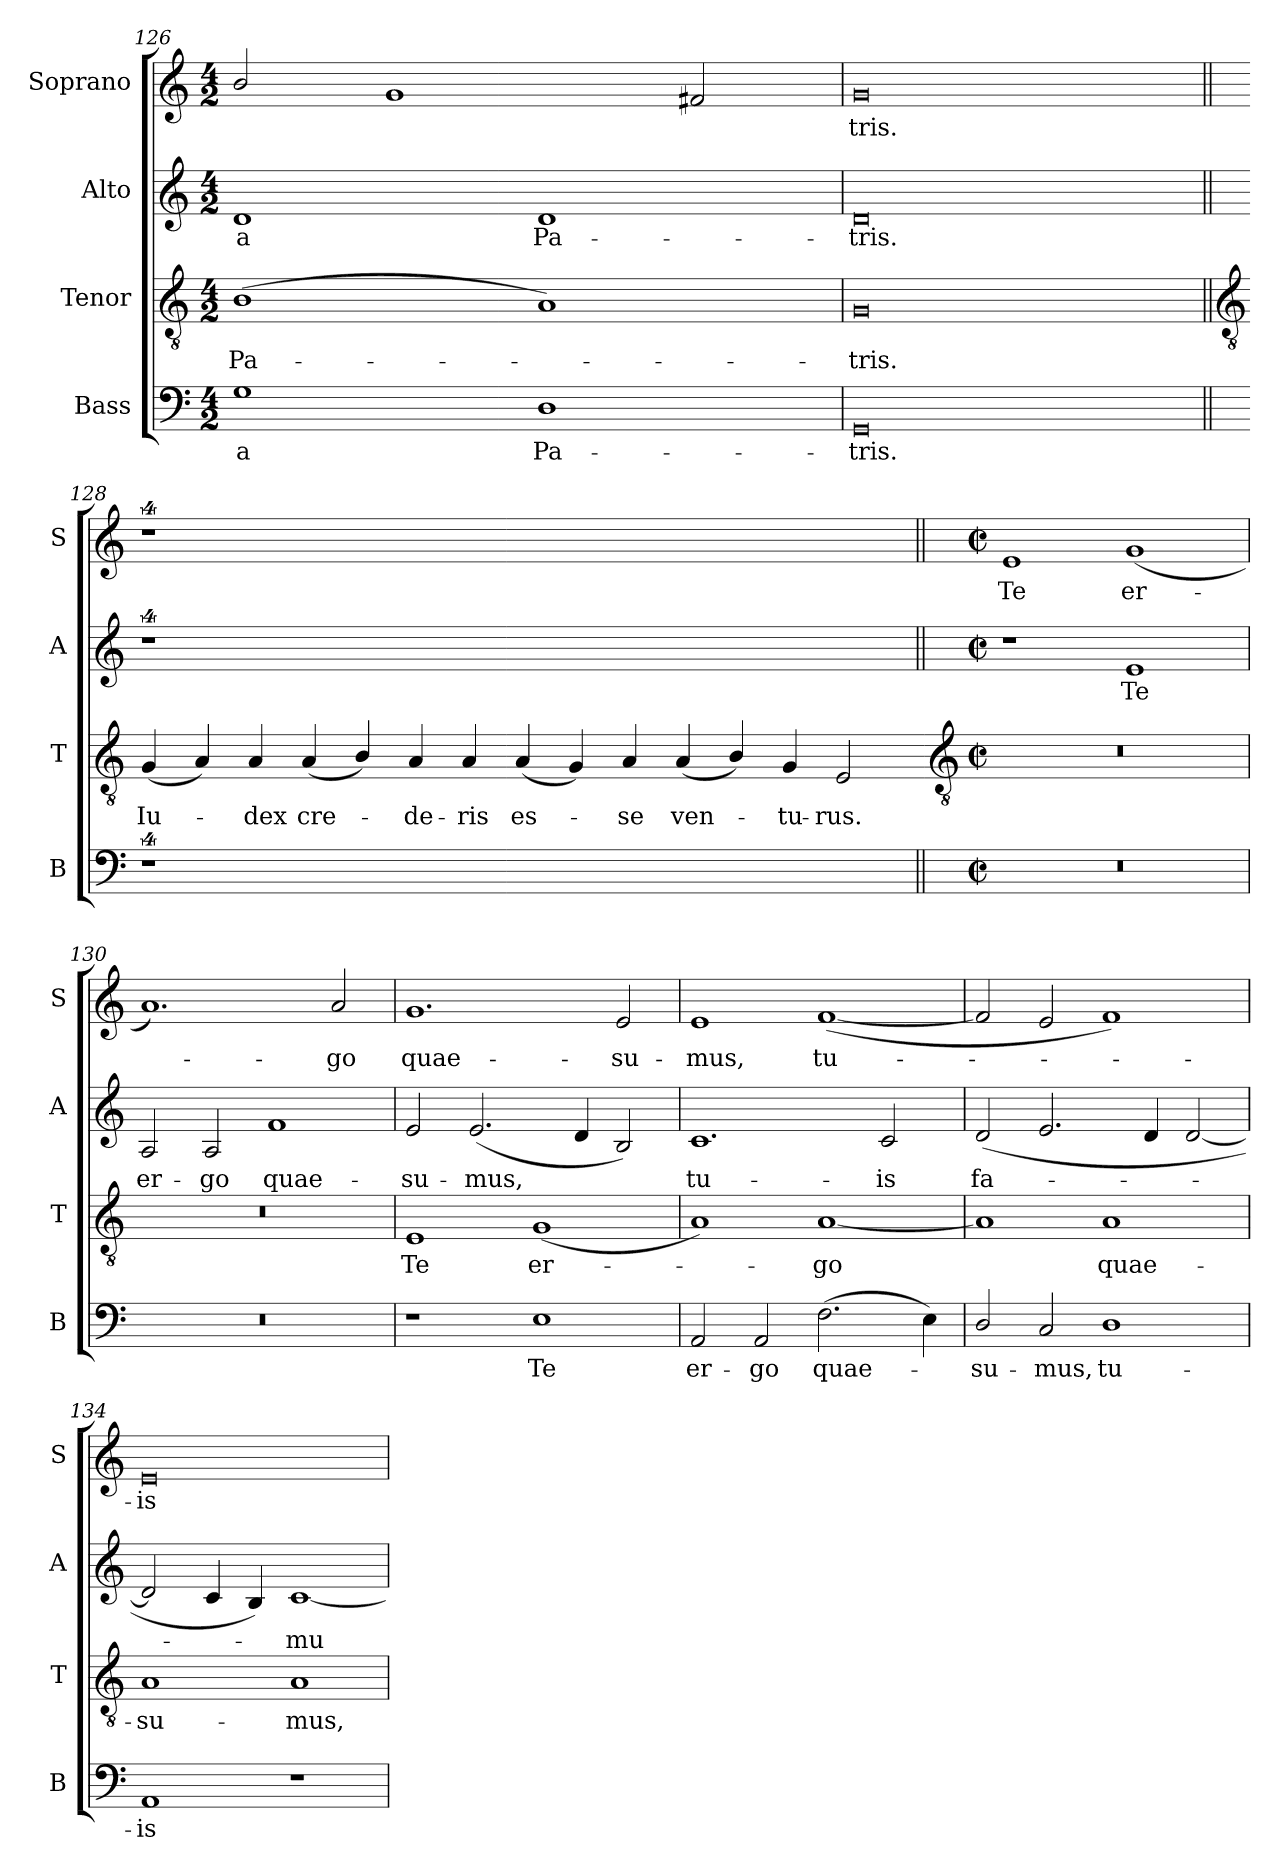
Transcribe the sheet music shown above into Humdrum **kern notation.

**kern	**text	**kern	**text	**kern	**text	**kern	**text
*part4	*part4	*part3	*part3	*part2	*part2	*part1	*part1
*staff4	*staff4	*staff3	*staff3	*staff2	*staff2	*staff1	*staff1
*I"Bass	*	*I"Tenor	*	*I"Alto	*	*I"Soprano	*
*I'B	*	*I'T	*	*I'A	*	*I'S	*
*clefF4	*	*clefGv2	*	*clefG2	*	*clefG2	*
*k[]	*	*k[]	*	*k[]	*	*k[]	*
*C:	*	*C:	*	*C:	*	*C:	*
*M4/2	*	*M4/2	*	*M4/2	*	*M4/2	*
=126	=126	=126	=126	=126	=126	=126	=126
!	!LO:LY:b	!	!LO:LY:b	!	!LO:LY:b	!	!
1G	a	(<1B	Pa-	1d	-a	2b/	.
.	.	.	.	.	.	1g	.
!	!LO:LY:b	!	!	!	!LO:LY:b	!	!
1D	Pa-	1A)	.	1d	Pa-	.	.
.	.	.	.	.	.	2f#	.
=127	=127	=127	=127	=127	=127	=127	=127
!	!LO:LY:b	!	!LO:LY:b	!	!LO:LY:b	!	!LO:LY:b
0GG	-tris.	0G	tris.	0d	-tris.	0g	tris.
!!LO:LB:g=z
=128||	=128||	=128||	=128||	=128||	=128||	=128||	=128||
*	*	*clefGv2	*	*	*	*	*
!	!	!	!LO:LY:b	!	!	!	!
4%15r	.	(<4G	Iu-	4%15r	.	4%15r	.
.	.	4A)	.	.	.	.	.
!	!	!	!LO:LY:b	!	!	!	!
.	.	4A	dex	.	.	.	.
!	!	!	!LO:LY:b	!	!	!	!
.	.	(<4A	cre-	.	.	.	.
.	.	4B/)	.	.	.	.	.
!	!	!	!LO:LY:b	!	!	!	!
.	.	4A	de-	.	.	.	.
!	!	!	!LO:LY:b	!	!	!	!
.	.	4A	-ris	.	.	.	.
!	!	!	!LO:LY:b	!	!	!	!
.	.	(<4A	es-	.	.	.	.
.	.	4G)	.	.	.	.	.
!	!	!	!LO:LY:b	!	!	!	!
.	.	4A	se	.	.	.	.
!	!	!	!LO:LY:b	!	!	!	!
.	.	(<4A	ven-	.	.	.	.
.	.	4B/)	.	.	.	.	.
!	!	!	!LO:LY:b	!	!	!	!
.	.	4G	tu-	.	.	.	.
!	!	!	!LO:LY:b	!	!	!	!
.	.	2E	-rus.	.	.	.	.
!!LO:LB:g=z
=129||	=129||	=129-	=129||	=129||	=129||	=129||	=129||
*	*	*clefGv2	*	*	*	*	*
*k[]	*	*	*	*k[]	*	*k[]	*
*C:	*	*	*	*C:	*	*C:	*
*M4/2	*	*M4/2	*	*M4/2	*	*M4/2	*
*met(c|)	*	*met(c|)	*	*met(c|)	*	*met(c|)	*
!	!	!	!	!	!	!	!LO:LY:b
0r	.	0r	.	1r	.	1e	Te
!	!	!	!	!	!LO:LY:b	!	!LO:LY:b
.	.	.	.	1e	Te	(<1g	er-
=130	=130	=130	=130	=130	=130	=130	=130
!	!	!	!	!	!LO:LY:b	!	!
0r	.	0r	.	2A	er-	1.a)	.
!	!	!	!	!	!LO:LY:b	!	!
.	.	.	.	2A	-go	.	.
!	!	!	!	!	!LO:LY:b	!	!
.	.	.	.	1f	quae-	.	.
!	!	!	!	!	!	!	!LO:LY:b
.	.	.	.	.	.	2a	go
=131	=131	=131	=131	=131	=131	=131	=131
!	!	!	!LO:LY:b	!	!LO:LY:b	!	!LO:LY:b
1r	.	1E	Te	2e	-su-	1.g	quae-
!	!	!	!	!	!LO:LY:b	!	!
.	.	.	.	(<2.e	-mus,	.	.
!	!LO:LY:b	!	!LO:LY:b	!	!	!	!
1E	Te	(<1G	er-	.	.	.	.
.	.	.	.	4d	.	.	.
!	!	!	!	!	!	!	!LO:LY:b
.	.	.	.	2B)	.	2e	-su-
=132	=132	=132	=132	=132	=132	=132	=132
!	!LO:LY:b	!	!	!	!LO:LY:b	!	!LO:LY:b
2AA	er-	1A)	.	1.c	tu-	1e	-mus,
!	!LO:LY:b	!	!	!	!	!	!
2AA	-go	.	.	.	.	.	.
!	!LO:LY:b	!	!LO:LY:b	!	!	!	!LO:LY:b
(>2.F	quae-	[1A	go	.	.	(<[1f	tu-
!	!	!	!	!	!LO:LY:b	!	!
.	.	.	.	2c	-is	.	.
4E)	.	.	.	.	.	.	.
=133	=133	=133	=133	=133	=133	=133	=133
!	!LO:LY:b	!	!	!	!LO:LY:b	!	!
2D/	su-	1A]	.	(<2d	fa-	2f]	.
!	!LO:LY:b	!	!	!	!	!	!
2C	-mus,	.	.	2.e	.	2e	.
!	!LO:LY:b	!	!LO:LY:b	!	!	!	!
1D	tu-	1A	quae-	.	.	1f)	.
.	.	.	.	4d	.	.	.
.	.	.	.	[2d	.	.	.
=134	=134	=134	=134	=134	=134	=134	=134
!	!LO:LY:b	!	!LO:LY:b	!	!	!	!LO:LY:b
1AA	-is	1A	-su-	2d]	.	0e	is
.	.	.	.	4c	.	.	.
.	.	.	.	4B)	.	.	.
!	!	!	!LO:LY:b	!	!LO:LY:b	!	!
1r	.	1A	-mus,	[1c	mu-	.	.
=	=	=	=	=	=	=	=
*-	*-	*-	*-	*-	*-	*-	*-
